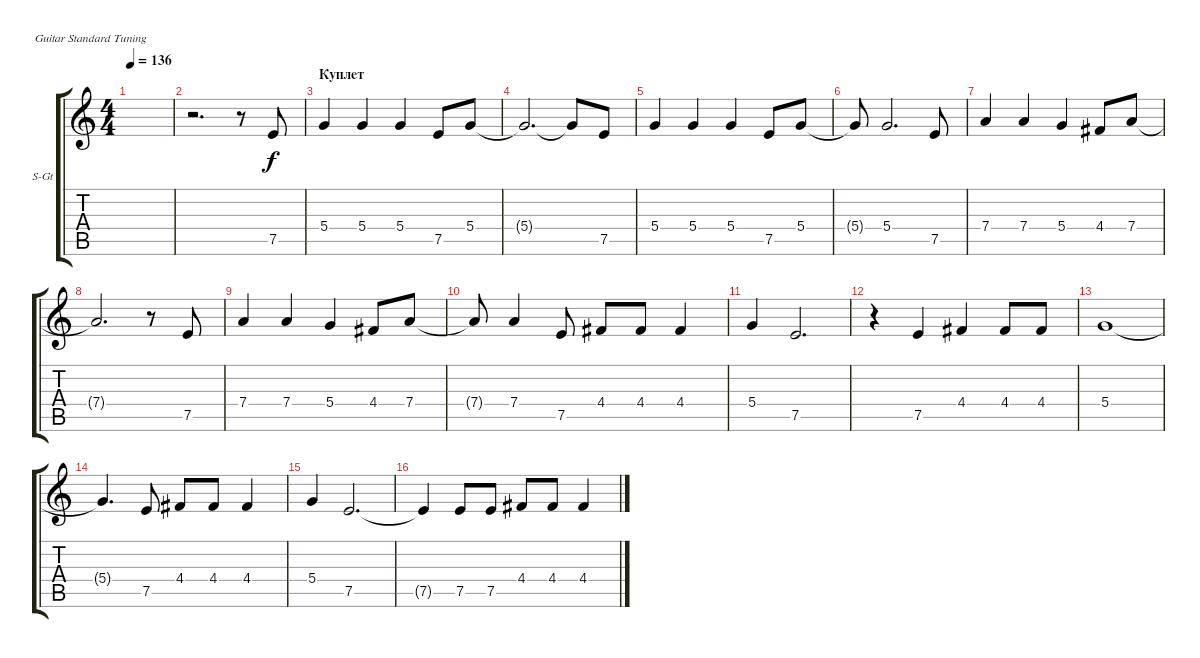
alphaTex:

\defaultSystemsLayout 4
\bracketExtendMode groupsimilarinstruments
\firstSystemTrackNameOrientation horizontal
\otherSystemsTrackNameOrientation horizontal
\track ("В. Бутусов (вокал)" "S-Gt") {instrument acousticguitarsteel}
\staff {score tabs}
\tuning (E4 B3 G3 D3 A2 E2)
\ts (4 4)
\tempo 136
\clef g2
\scale
0.333333
\ks c
|
\scale
0.333333 r.2{d} r.8 7.5.8 |
\section ("" "Куплет")
5.4.4 5.4.4 5.4.4 7.5.8 5.4.8 |
5.4{t}.2{d} 5.4{t}.8 7.5.8 |
5.4.4 5.4.4 5.4.4 7.5.8 5.4.8 |
5.4{t}.8 5.4.2{d} 7.5.8 |
7.4.4 7.4.4 5.4.4 4.4.8 7.4.8 |
7.4{t}.2{d} r.8 7.5.8 |
7.4.4 7.4.4 5.4.4 4.4.8 7.4.8 |
7.4{t}.8 7.4.4 7.5.8 4.4.8 4.4.8 4.4.4 |
5.4.4 7.5.2{d} |
r.4 7.5.4 4.4.4 4.4.8 4.4.8 |
5.4.1 |
5.4{t}.4{d} 7.5.8 4.4.8 4.4.8 4.4.4 |
5.4.4 7.5.2{d} |
7.5{t}.4 7.5.8 7.5.8 4.4.8 4.4.8 4.4.4
